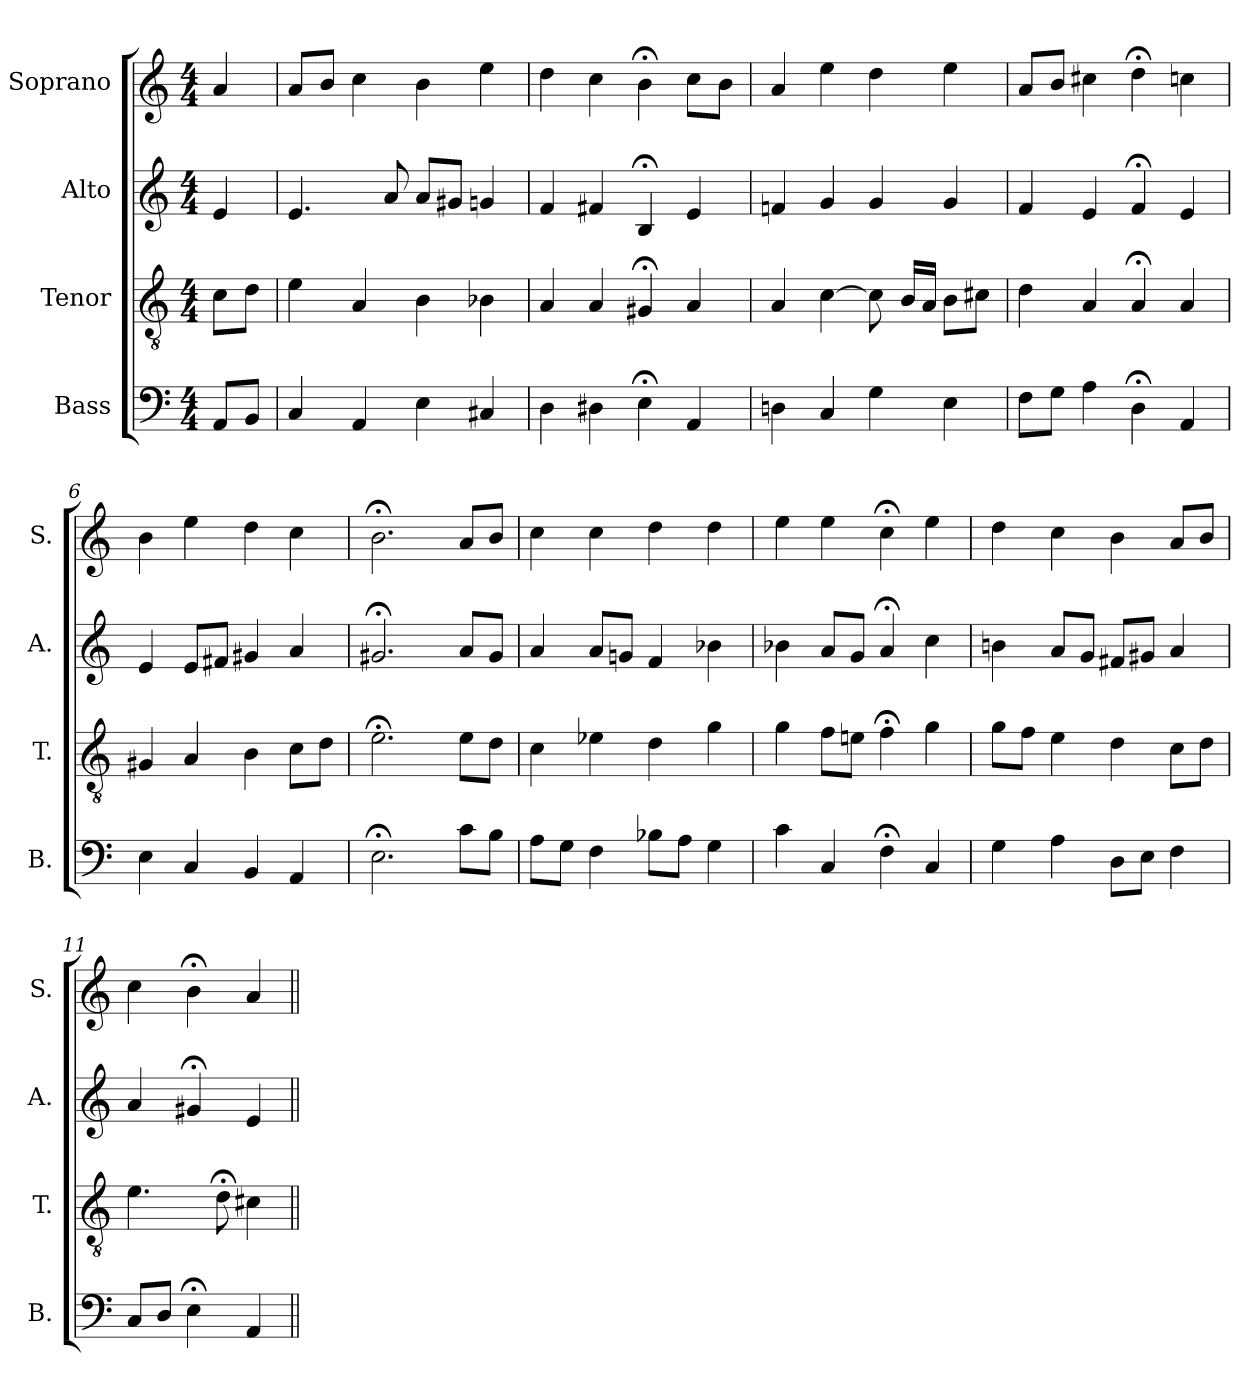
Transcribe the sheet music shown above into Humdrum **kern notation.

**kern	**kern	**kern	**kern
*part4	*part3	*part2	*part1
*staff4	*staff3	*staff2	*staff1
*I"Bass	*I"Tenor	*I"Alto	*I"Soprano
*I'B.	*I'T.	*I'A.	*I'S.
*clefF4	*clefGv2	*clefG2	*clefG2
*	*ITrd7c12	*	*
*k[]	*k[]	*k[]	*k[]
*C:	*C:	*C:	*C:
*M4/4	*M4/4	*M4/4	*M4/4
=1	=1	=1	=1
8AA/L	8C\L	4e/	4a/
8BB/J	8D\J	.	.
=2	=2	=2	=2
4C/	4E\	4.e/	8a/L
.	.	.	8b/J
4AA/	4AA/	.	4cc\
.	.	8a/	.
4E\	4BB\	8a/L	4b\
.	.	8g#X/J	.
4C#X/	4BB-X\	4gn/	4ee\
=3	=3	=3	=3
4D\	4AA/	4f/	4dd\
4D#X\	4AA/	4f#X/	4cc\
4E;<\	4GG#X;</	4B;</	4b;<\
4AA/	4AA/	4e/	8cc\L
.	.	.	8b\J
=4	=4	=4	=4
4Dn\	4AA/	4fn/	4a/
4C/	[4C\	4g/	4ee\
4G\	8C\]	4g/	4dd\
.	16BB/LL	.	.
.	16AA/JJ	.	.
4E\	8BB\L	4g/	4ee\
.	8C#X\J	.	.
=5	=5	=5	=5
8F\L	4D\	4f/	8a/L
8G\J	.	.	8b/J
4A\	4AA/	4e/	4cc#X\
4D;<\	4AA;</	4f;</	4dd;<\
4AA/	4AA/	4e/	4ccn\
!!LO:LB:g=z
=6	=6	=6	=6
4E\	4GG#X/	4e/	4b\
4C/	4AA/	8e/L	4ee\
.	.	8f#X/J	.
4BB/	4BB\	4g#X/	4dd\
4AA/	8C\L	4a/	4cc\
.	8D\J	.	.
=7	=7	=7	=7
2.E;<\	2.E;<\	2.g#X;</	2.b;<\
8c\L	8E\L	8a/L	8a/L
8B\J	8D\J	8g#/J	8b/J
=8	=8	=8	=8
8A\L	4C\	4a/	4cc\
8G\J	.	.	.
4F\	4E-X\	8a/L	4cc\
.	.	8gn/J	.
8B-X\L	4D\	4f/	4dd\
8A\J	.	.	.
4G\	4G\	4b-X\	4dd\
!!LO:PB:g=z
=9	=9	=9	=9
4c\	4G\	4b-X\	4ee\
4C/	8F\L	8a/L	4ee\
.	8En\J	8g/J	.
4F;<\	4F;<\	4a;</	4cc;<\
4C/	4G\	4cc\	4ee\
=10	=10	=10	=10
4G\	8G\L	4bn\	4dd\
.	8F\J	.	.
4A\	4E\	8a/L	4cc\
.	.	8g/J	.
8D\L	4D\	8f#X/L	4b\
8E\J	.	8g#X/J	.
4F\	8C\L	4a/	8a/L
.	8D\J	.	8b/J
=11	=11	=11	=11
8C/L	4.E\	4a/	4cc\
8D/J	.	.	.
4E;<\	.	4g#X;</	4b;<\
.	8D;<\	.	.
4AA/	4C#X\	4e/	4a/
=||	=||	=||	=||
*-	*-	*-	*-
